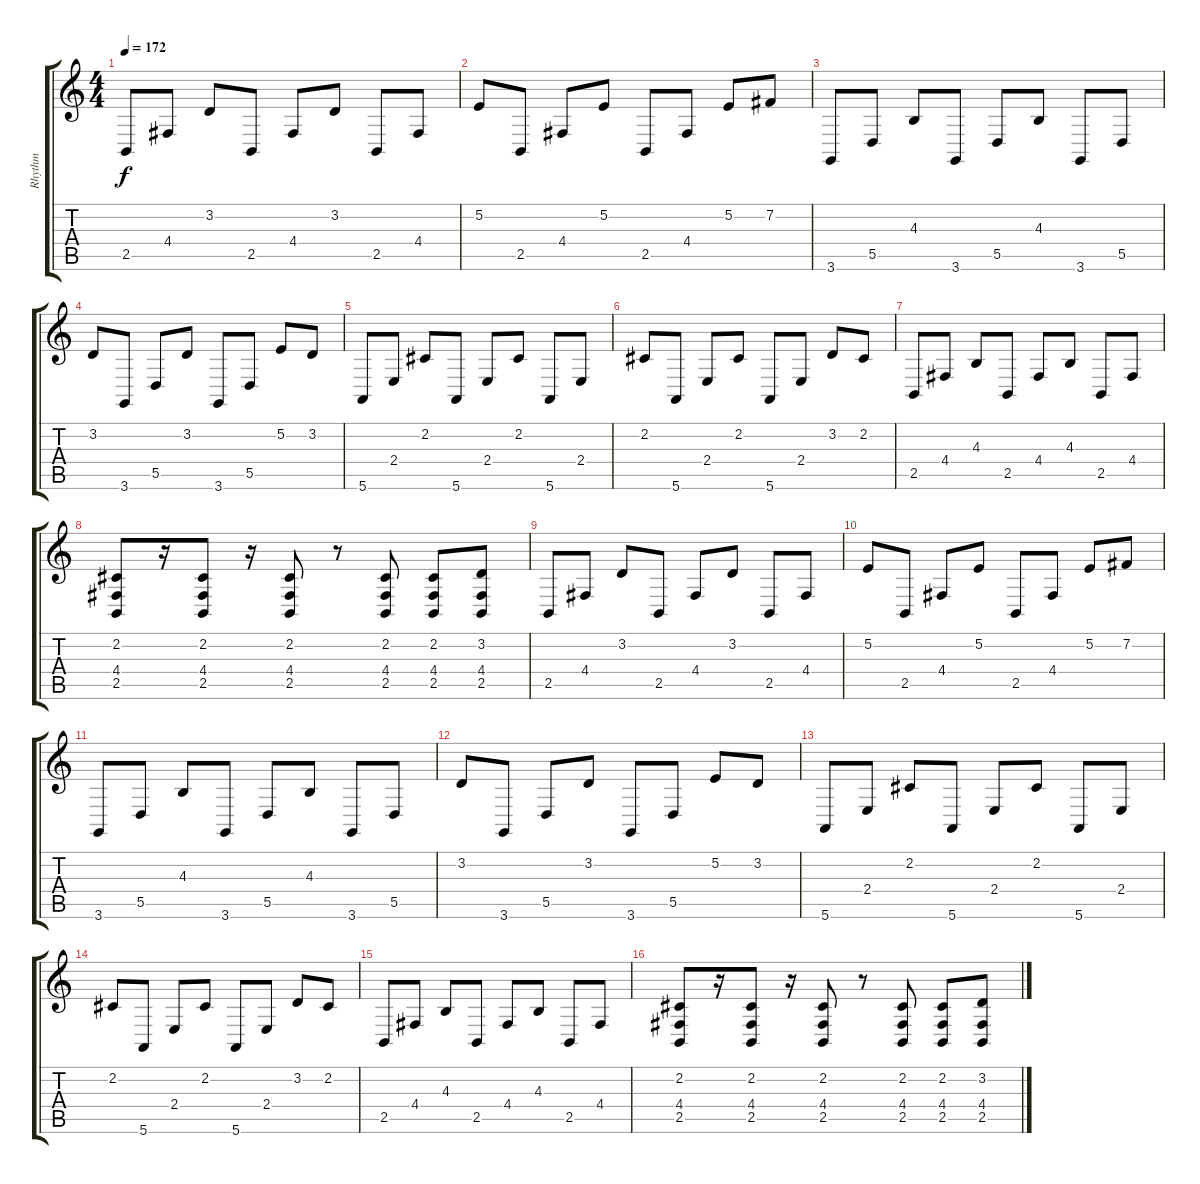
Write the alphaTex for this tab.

\track ("Rhythm" "Rhythm") {instrument lead1square}
\staff {score tabs}
\tuning (E4 B3 G3 D3 A2 E2) {hide}
\ts (4 4)
\tempo 172
\clef g2
\ks c
2.5.8{dy f} 4.4.8 3.2.8 2.5.8 4.4.8 3.2.8 2.5.8 4.4.8 |
5.2.8 2.5.8 4.4.8 5.2.8 2.5.8 4.4.8 5.2.8 7.2.8 |
3.6.8 5.5.8 4.3.8 3.6.8 5.5.8 4.3.8 3.6.8 5.5.8 |
3.2.8 3.6.8 5.5.8 3.2.8 3.6.8 5.5.8 5.2.8 3.2.8 |
5.6.8 2.4.8 2.2.8 5.6.8 2.4.8 2.2.8 5.6.8 2.4.8 |
2.2.8 5.6.8 2.4.8 2.2.8 5.6.8 2.4.8 3.2.8 2.2.8 |
2.5.8 4.4.8 4.3.8 2.5.8 4.4.8 4.3.8 2.5.8 4.4.8 |
(2.2 4.4 2.5).8 r.16 (2.2 4.4 2.5).8 r.16 (2.2 4.4 2.5).8 r.8 (2.2 4.4 2.5).8 (2.2 4.4 2.5).8 (3.2 4.4 2.5).8 |
2.5.8 4.4.8 3.2.8 2.5.8 4.4.8 3.2.8 2.5.8 4.4.8 |
5.2.8 2.5.8 4.4.8 5.2.8 2.5.8 4.4.8 5.2.8 7.2.8 |
3.6.8 5.5.8 4.3.8 3.6.8 5.5.8 4.3.8 3.6.8 5.5.8 |
3.2.8 3.6.8 5.5.8 3.2.8 3.6.8 5.5.8 5.2.8 3.2.8 |
5.6.8 2.4.8 2.2.8 5.6.8 2.4.8 2.2.8 5.6.8 2.4.8 |
2.2.8 5.6.8 2.4.8 2.2.8 5.6.8 2.4.8 3.2.8 2.2.8 |
2.5.8 4.4.8 4.3.8 2.5.8 4.4.8 4.3.8 2.5.8 4.4.8 |
(2.2 4.4 2.5).8 r.16 (2.2 4.4 2.5).8 r.16 (2.2 4.4 2.5).8 r.8 (2.2 4.4 2.5).8 (2.2 4.4 2.5).8 (3.2 4.4 2.5).8
